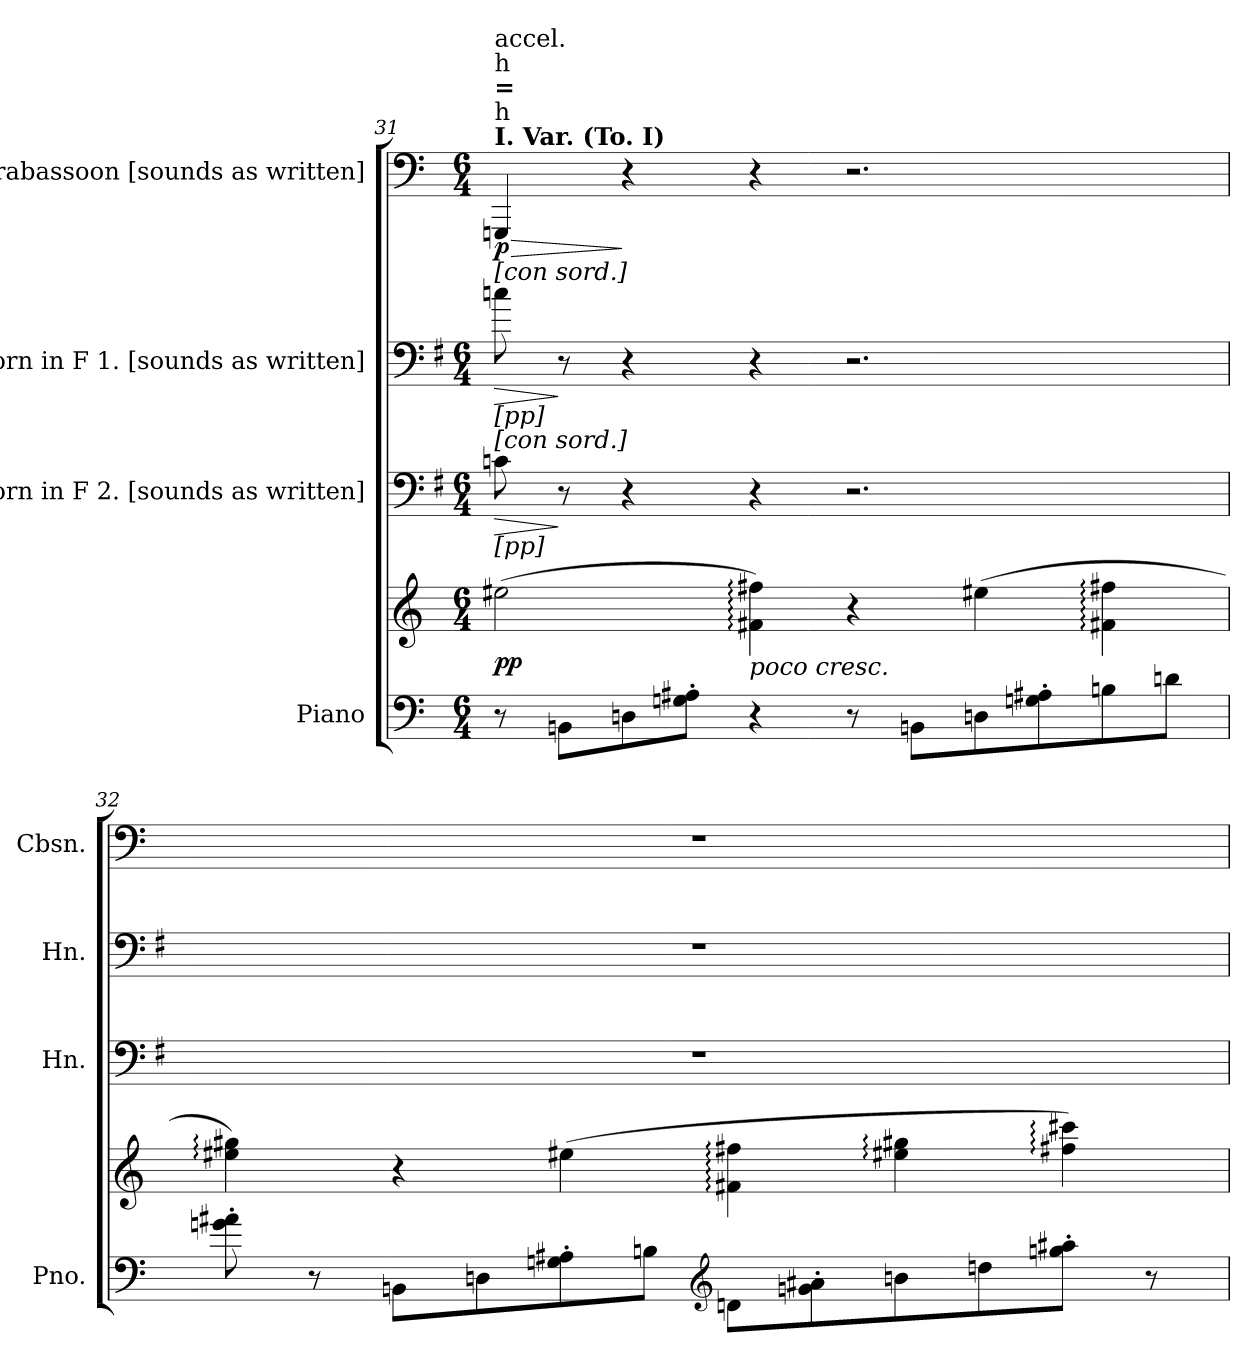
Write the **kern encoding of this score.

**kern	**kern	**dynam	**kern	**dynam	**kern	**dynam	**kern	**dynam
*part4	*part4	*part4	*part3	*part3	*part2	*part2	*part1	*part1
*staff5	*staff4	*staff4/5	*staff3	*staff3	*staff2	*staff2	*staff1	*staff1
*I"Piano	*	*	*I"Horn in F 2. [sounds as written]	*	*I"Horn in F 1. [sounds as written]	*	*I"Contrabassoon [sounds as written]	*
*I'Pno.	*	*	*I'Hn.	*	*I'Hn.	*	*I'Cbsn.	*
!!LO:PB:g=z
*clefF4	*clefG2	*	*clefF4	*	*clefF4	*	*clefF4	*
*	*	*	*ITrd4c7	*	*ITrd4c7	*	*ITrd7c12	*
*k[]	*k[]	*	*k[]	*	*k[]	*	*k[]	*
*C:	*C:	*	*C:	*	*C:	*	*C:	*
*M6/4	*M6/4	*	*M6/4	*	*M6/4	*	*M6/4	*
*MM180	*MM180	*	*MM180	*	*MM180	*	*MM180	*
=31	=31	=31	=31	=31	=31	=31	=31	=31
!	!	!	!	!	!	!	!LO:TX:a:B:t=I. Var. (To. I)	!
!	!	!	!	!	!	!	!LO:TX:t=h	!
!	!	!	!	!	!	!	!LO:TX:B:t==	!
!	!	!	!	!	!	!	!LO:TX:t=h	!
!	!	!	!	!	!	!	!LO:TX:t=accel.	!
!	!	!	!	!	!LO:TX:b:t=[pp]	!	!	!
!	!	!	!	!	!LO:TX:a:t=[con sord.]	!	!	!
!	!	!	!LO:TX:b:t=[pp]	!	!	!	!	!
!	!	!	!LO:TX:a:t=[con sord.]	!	!	!	!	!
!	!	!	!	!LO:HP:b	!	!LO:HP:b	!	!LO:HP:b
8r	(2ee#Xi\	pp	(8Fni\	>	(8fni\	>	4GGGGni/	> p
8BBni\L	.	.	8r	]	8r	]	.	.
8Dni\	.	.	4r	.	4r	.	4r	]
8Gni\' 8A#Xi'J	.	.	.	.	.	.	.	.
!	!LO:TX:b:i:t=poco cresc.	!	!	!	!	!	!	!
4r	4f#Xi\: 4ff#Xi:)	.	4r	.	4r	.	4r	.
8r	4r	.	2.r	.	2.r	.	2.r	.
8BBni\L	.	.	.	.	.	.	.	.
8Dni\	(4ee#Xi\	.	.	.	.	.	.	.
8Gni\' 8A#Xi'	.	.	.	.	.	.	.	.
8Bni\	4f#Xi\: 4ff#Xi:	.	.	.	.	.	.	.
8dni\J	.	.	.	.	.	.	.	.
=32	=32	=32	=32	=32	=32	=32	=32	=32
!	!	!	!LO:N:vis=1	!	!LO:N:vis=1	!	!LO:N:vis=1	!
8gni\' 8a#Xi'	4ee#Xi\: 4gg#Xi:)	.	1.r	.	1.r	.	1.r	.
8r	.	.	.	.	.	.	.	.
8BBni\L	4r	.	.	.	.	.	.	.
8Dni\	.	.	.	.	.	.	.	.
8Gni\' 8A#Xi'	(4ee#Xi\	.	.	.	.	.	.	.
8Bni\J	.	.	.	.	.	.	.	.
*clefG2	*	*	*	*	*	*	*	*
8dni\L	4f#Xi\: 4ff#Xi:	.	.	.	.	.	.	.
8gni\' 8a#Xi'	.	.	.	.	.	.	.	.
8bni\	4ee#Xi\: 4gg#Xi:	.	.	.	.	.	.	.
8ddni\	.	.	.	.	.	.	.	.
8ggni\' 8aa#Xi'J	4ff#Xi\: 4ccc#Xi:)	.	.	.	.	.	.	.
8r	.	.	.	.	.	.	.	.
=	=	=	=	=	=	=	=	=
*-	*-	*-	*-	*-	*-	*-	*-	*-
